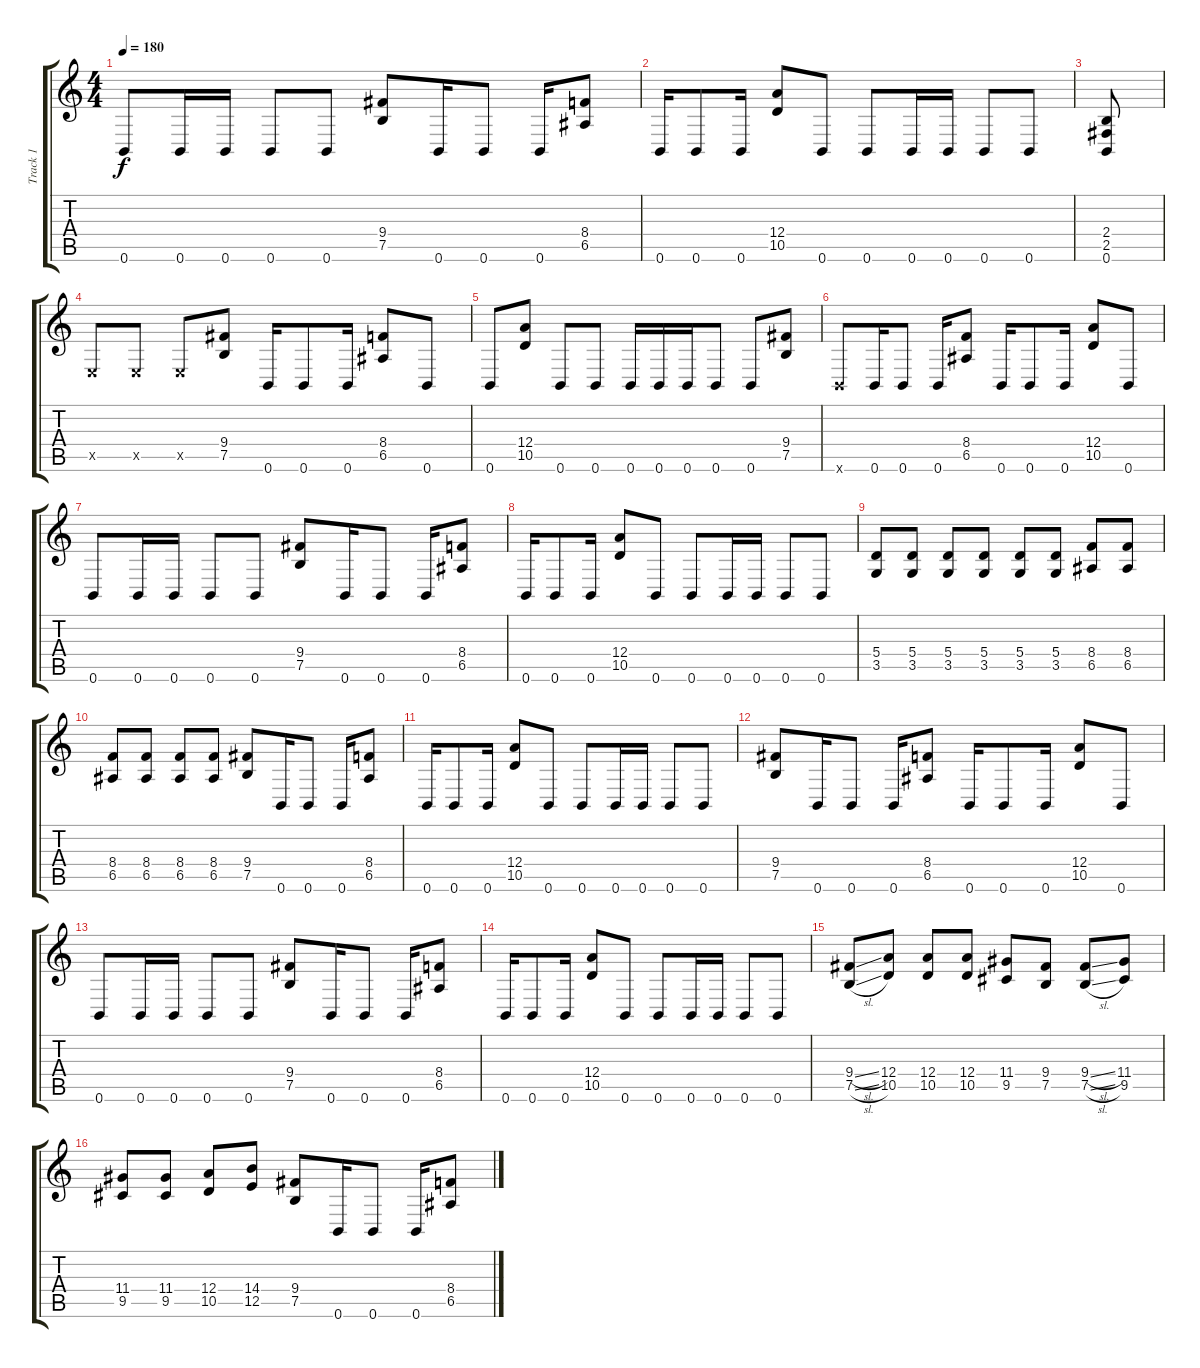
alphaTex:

\track ("Track 1" "Track 1") {instrument distortionguitar}
\staff {score tabs}
\tuning (B3 Gb3 D3 A2 E2 B1) {hide}
\ts (4 4)
\tempo 180
\clef g2
\ks c
0.6.8{dy f} 0.6.16 0.6.16 0.6.8 0.6.8 (9.4 7.5).8 0.6.16 0.6.8 0.6.16 (8.4 6.5).8 |
0.6.16 0.6.8 0.6.16 (12.4 10.5).8 0.6.8 0.6.8 0.6.16 0.6.16 0.6.8 0.6.8 |
(2.4 2.5 0.6).8 |
0.5{x}.8 0.5{x}.8 0.5{x}.8 (9.4 7.5).8 0.6.16 0.6.8 0.6.16 (8.4 6.5).8 0.6.8 |
0.6.8 (12.4 10.5).8 0.6.8 0.6.8 0.6.16 0.6.16 0.6.16 0.6.8 0.6.8 (9.4 7.5).8 |
0.6{x}.8 0.6.16 0.6.8 0.6.16 (8.4 6.5).8 0.6.16 0.6.8 0.6.16 (12.4 10.5).8 0.6.8 |
0.6.8 0.6.16 0.6.16 0.6.8 0.6.8 (9.4 7.5).8 0.6.16 0.6.8 0.6.16 (8.4 6.5).8 |
0.6.16 0.6.8 0.6.16 (12.4 10.5).8 0.6.8 0.6.8 0.6.16 0.6.16 0.6.8 0.6.8 |
(5.4 3.5).8 (5.4 3.5).8 (5.4 3.5).8 (5.4 3.5).8 (5.4 3.5).8 (5.4 3.5).8 (8.4 6.5).8 (8.4 6.5).8 |
(8.4 6.5).8 (8.4 6.5).8 (8.4 6.5).8 (8.4 6.5).8 (9.4 7.5).8 0.6.16 0.6.8 0.6.16 (8.4 6.5).8 |
0.6.16 0.6.8 0.6.16 (12.4 10.5).8 0.6.8 0.6.8 0.6.16 0.6.16 0.6.8 0.6.8 |
(9.4 7.5).8 0.6.16 0.6.8 0.6.16 (8.4 6.5).8 0.6.16 0.6.8 0.6.16 (12.4 10.5).8 0.6.8 |
0.6.8 0.6.16 0.6.16 0.6.8 0.6.8 (9.4 7.5).8 0.6.16 0.6.8 0.6.16 (8.4 6.5).8 |
0.6.16 0.6.8 0.6.16 (12.4 10.5).8 0.6.8 0.6.8 0.6.16 0.6.16 0.6.8 0.6.8 |
(9.4{sl} 7.5{sl}).8 (12.4 10.5).8 (12.4 10.5).8 (12.4 10.5).8 (11.4 9.5).8 (9.4 7.5).8 (9.4{sl} 7.5{sl}).8 (11.4 9.5).8 |
(11.4 9.5).8 (11.4 9.5).8 (12.4 10.5).8 (14.4 12.5).8 (9.4 7.5).8 0.6.16 0.6.8 0.6.16 (8.4 6.5).8
